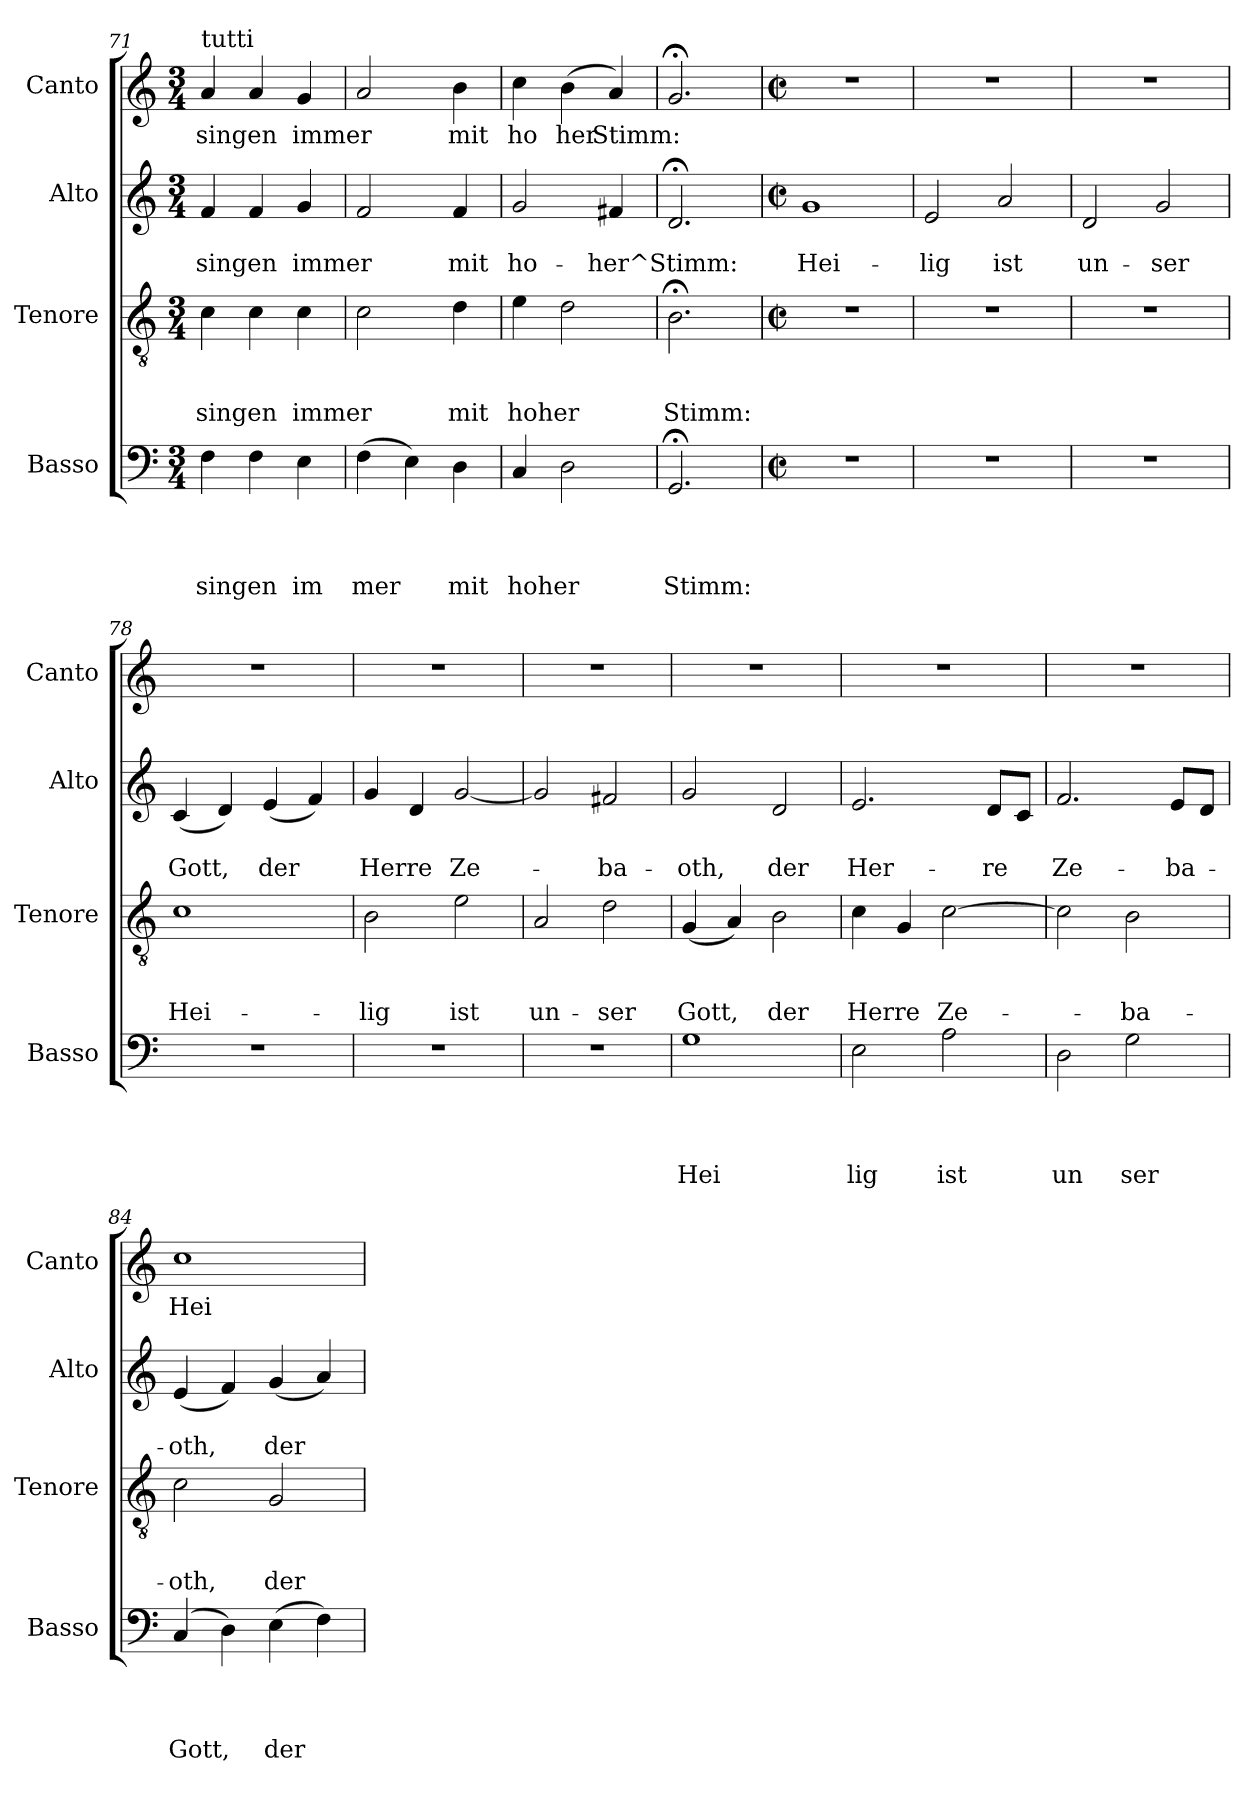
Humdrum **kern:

**kern	**text	**text	**text	**text	**kern	**text	**text	**text	**kern	**text	**text	**kern	**text
*part4	*part4	*part4	*part4	*part4	*part3	*part3	*part3	*part3	*part2	*part2	*part2	*part1	*part1
*staff4	*staff4	*staff4	*staff4	*staff4	*staff3	*staff3	*staff3	*staff3	*staff2	*staff2	*staff2	*staff1	*staff1
*I"Basso	*	*	*	*	*I"Tenore	*	*	*	*I"Alto	*	*	*I"Canto	*
*I'Basso	*	*	*	*	*I'Tenore	*	*	*	*I'Alto	*	*	*I'Canto	*
*clefF4	*	*	*	*	*clefGv2	*	*	*	*clefG2	*	*	*clefG2	*
*k[]	*	*	*	*	*k[]	*	*	*	*k[]	*	*	*k[]	*
*C:	*	*	*	*	*C:	*	*	*	*C:	*	*	*C:	*
*M3/4	*	*	*	*	*M3/4	*	*	*	*M3/4	*	*	*M3/4	*
=71	=71	=71	=71	=71	=71	=71	=71	=71	=71	=71	=71	=71	=71
!	!	!	!	!	!	!	!	!	!	!	!	!LO:TX:a:t=tutti	!
!	!	!	!	!LO:LY:b	!	!	!	!LO:LY:b	!	!	!LO:LY:b	!	!LO:LY:b
4F\	.	.	.	singen	4c\	.	.	singen	4f/	.	singen	4a/	singen
4F\	.	.	.	.	4c\	.	.	.	4f/	.	.	4a/	.
!	!	!	!	!LO:LY:b	!	!	!	!LO:LY:b	!	!	!LO:LY:b	!	!LO:LY:b
4E\	.	.	.	im	4c\	.	.	immer	4g/	.	immer	4g/	immer
=72	=72	=72	=72	=72	=72	=72	=72	=72	=72	=72	=72	=72	=72
!	!	!	!	!LO:LY:b	!	!	!	!	!	!	!	!	!
(>4F\	.	.	.	mer	2c\	.	.	.	2f/	.	.	2a/	.
4E\)	.	.	.	.	.	.	.	.	.	.	.	.	.
!	!	!	!	!LO:LY:b	!	!	!	!LO:LY:b	!	!	!LO:LY:b	!	!LO:LY:b
4D\	.	.	.	mit	4d\	.	.	mit	4f/	.	mit	4b\	mit
=73	=73	=73	=73	=73	=73	=73	=73	=73	=73	=73	=73	=73	=73
!	!	!	!	!LO:LY:b	!	!	!	!LO:LY:b	!	!	!LO:LY:b	!	!LO:LY:b
4C/	.	.	.	hoher	4e\	.	.	hoher	2g/	.	ho-	4cc\	ho
!	!	!	!	!	!	!	!	!	!	!	!	!	!LO:LY:b
2D\	.	.	.	.	2d\	.	.	.	.	.	.	(>4b\	her
!	!	!	!	!	!	!	!	!	!	!	!LO:LY:b	!	!LO:LY:b
.	.	.	.	.	.	.	.	.	4f#X/	.	-her^Stimm:	4a/)	Stimm:
=74	=74	=74	=74	=74	=74	=74	=74	=74	=74	=74	=74	=74	=74
!	!	!	!	!LO:LY:b	!	!	!	!LO:LY:b	!	!	!	!	!
2.GG;/	.	.	.	Stimm:	2.B;<\	.	.	Stimm:	2.d;/	.	.	2.g;/	.
!!LO:PB:g=z
=75	=75	=75	=75	=75	=75	=75	=75	=75	=75	=75	=75	=75	=75
*M2/2	*	*	*	*	*M2/2	*	*	*	*M2/2	*	*	*M2/2	*
*met(c|)	*	*	*	*	*met(c|)	*	*	*	*met(c|)	*	*	*met(c|)	*
!	!	!	!	!	!	!	!	!	!	!	!LO:LY:b	!	!
1r	.	.	.	.	1r	.	.	.	1g	.	Hei-	1r	.
=76	=76	=76	=76	=76	=76	=76	=76	=76	=76	=76	=76	=76	=76
!	!	!	!	!	!	!	!	!	!	!	!LO:LY:b	!	!
1r	.	.	.	.	1r	.	.	.	2e/	.	-lig	1r	.
!	!	!	!	!	!	!	!	!	!	!	!LO:LY:b	!	!
.	.	.	.	.	.	.	.	.	2a/	.	ist	.	.
=77	=77	=77	=77	=77	=77	=77	=77	=77	=77	=77	=77	=77	=77
!	!	!	!	!	!	!	!	!	!	!	!LO:LY:b	!	!
1r	.	.	.	.	1r	.	.	.	2d/	.	un-	1r	.
!	!	!	!	!	!	!	!	!	!	!	!LO:LY:b	!	!
.	.	.	.	.	.	.	.	.	2g/	.	-ser	.	.
=78	=78	=78	=78	=78	=78	=78	=78	=78	=78	=78	=78	=78	=78
!	!	!	!	!	!	!	!	!LO:LY:b	!	!	!LO:LY:b	!	!
1r	.	.	.	.	1c	.	.	Hei-	(<4c/	.	Gott,	1r	.
.	.	.	.	.	.	.	.	.	4d/)	.	.	.	.
!	!	!	!	!	!	!	!	!	!	!	!LO:LY:b	!	!
.	.	.	.	.	.	.	.	.	(<4e/	.	der	.	.
.	.	.	.	.	.	.	.	.	4f/)	.	.	.	.
=79	=79	=79	=79	=79	=79	=79	=79	=79	=79	=79	=79	=79	=79
!	!	!	!	!	!	!	!	!LO:LY:b	!	!	!LO:LY:b	!	!
1r	.	.	.	.	2B\	.	.	-lig	4g/	.	Herre	1r	.
.	.	.	.	.	.	.	.	.	4d/	.	.	.	.
!	!	!	!	!	!	!	!	!LO:LY:b	!	!	!LO:LY:b	!	!
.	.	.	.	.	2e\	.	.	ist	[<2g/	.	Ze-	.	.
=80	=80	=80	=80	=80	=80	=80	=80	=80	=80	=80	=80	=80	=80
!	!	!	!	!	!	!	!	!LO:LY:b	!	!	!	!	!
1r	.	.	.	.	2A/	.	.	un-	2g/]	.	.	1r	.
!	!	!	!	!	!	!	!	!LO:LY:b	!	!	!LO:LY:b	!	!
.	.	.	.	.	2d\	.	.	-ser	2f#X/	.	-ba-	.	.
=81	=81	=81	=81	=81	=81	=81	=81	=81	=81	=81	=81	=81	=81
!	!	!	!	!LO:LY:b	!	!	!	!LO:LY:b	!	!	!LO:LY:b	!	!
1G	.	.	.	Hei	(<4G/	.	.	Gott,	2g/	.	-oth,	1r	.
.	.	.	.	.	4A/)	.	.	.	.	.	.	.	.
!	!	!	!	!	!	!	!	!LO:LY:b	!	!	!LO:LY:b	!	!
.	.	.	.	.	2B\	.	.	der	2d/	.	der	.	.
=82	=82	=82	=82	=82	=82	=82	=82	=82	=82	=82	=82	=82	=82
!	!	!	!	!LO:LY:b	!	!	!	!LO:LY:b	!	!	!LO:LY:b	!	!
2E\	.	.	.	lig	4c\	.	.	Herre	2.e/	.	Her-	1r	.
.	.	.	.	.	4G/	.	.	.	.	.	.	.	.
!	!	!	!	!LO:LY:b	!	!	!	!LO:LY:b	!	!	!	!	!
2A\	.	.	.	ist	[>2c\	.	.	Ze-	.	.	.	.	.
!	!	!	!	!	!	!	!	!	!	!	!LO:LY:b	!	!
.	.	.	.	.	.	.	.	.	8d/L	.	-re	.	.
.	.	.	.	.	.	.	.	.	8c/J	.	.	.	.
=83	=83	=83	=83	=83	=83	=83	=83	=83	=83	=83	=83	=83	=83
!	!	!	!	!LO:LY:b	!	!	!	!	!	!	!LO:LY:b	!	!
2D\	.	.	.	un	2c\]	.	.	.	2.f/	.	Ze-	1r	.
!	!	!	!	!LO:LY:b	!	!	!	!LO:LY:b	!	!	!	!	!
2G\	.	.	.	ser	2B\	.	.	-ba-	.	.	.	.	.
!	!	!	!	!	!	!	!	!	!	!	!LO:LY:b	!	!
.	.	.	.	.	.	.	.	.	8e/L	.	-ba-	.	.
.	.	.	.	.	.	.	.	.	8d/J	.	.	.	.
=84	=84	=84	=84	=84	=84	=84	=84	=84	=84	=84	=84	=84	=84
!	!	!	!	!LO:LY:b	!	!	!	!LO:LY:b	!	!	!LO:LY:b	!	!LO:LY:b
(4C/	.	.	.	Gott,	2c\	.	.	-oth,	(<4e/	.	-oth,	1cc	Hei-
4D\)	.	.	.	.	.	.	.	.	4f/)	.	.	.	.
!	!	!	!	!LO:LY:b	!	!	!	!LO:LY:b	!	!	!LO:LY:b	!	!
(>4E\	.	.	.	der	2G/	.	.	der	(<4g/	.	der	.	.
4F\)	.	.	.	.	.	.	.	.	4a/)	.	.	.	.
=	=	=	=	=	=	=	=	=	=	=	=	=	=
*-	*-	*-	*-	*-	*-	*-	*-	*-	*-	*-	*-	*-	*-
